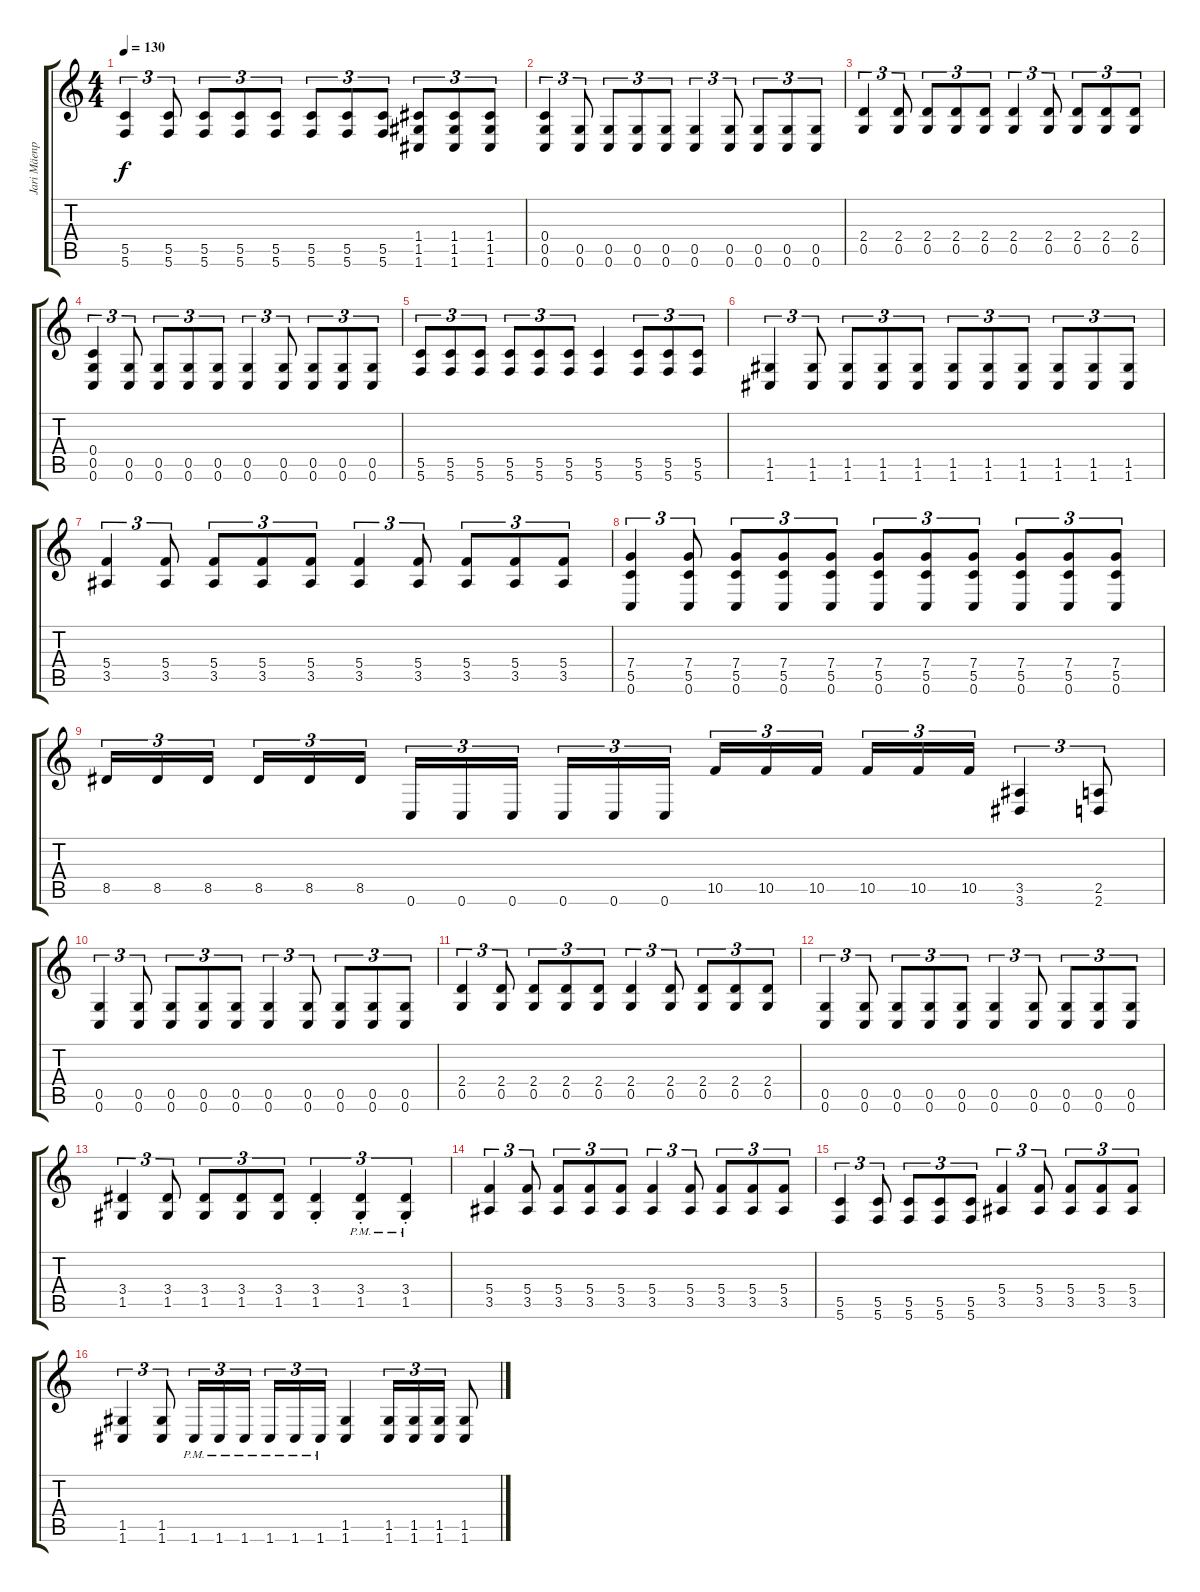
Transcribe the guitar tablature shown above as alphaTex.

\track ("Jari Mäenpää" "Jari Mäenp") {instrument distortionguitar}
\staff {score tabs}
\tuning (D4 A3 F3 C3 G2 C2) {hide}
\ts (4 4)
\tempo 130
\clef g2
\ks c
(5.5 5.6).4{tu (3 2) dy f} (5.5 5.6).8{tu (3 2)} (5.5 5.6).8{tu (3 2)} (5.5 5.6).8{tu (3 2)} (5.5 5.6).8{tu (3 2)} (5.5 5.6).8{tu (3 2)} (5.5 5.6).8{tu (3 2)} (5.5 5.6).8{tu (3 2)} (1.4 1.5 1.6).8{tu (3 2)} (1.4 1.5 1.6).8{tu (3 2)} (1.4 1.5 1.6).8{tu (3 2)} |
(0.4 0.5 0.6).4{tu (3 2)} (0.5 0.6).8{tu (3 2)} (0.5 0.6).8{tu (3 2)} (0.5 0.6).8{tu (3 2)} (0.5 0.6).8{tu (3 2)} (0.5 0.6).4{tu (3 2)} (0.5 0.6).8{tu (3 2)} (0.5 0.6).8{tu (3 2)} (0.5 0.6).8{tu (3 2)} (0.5 0.6).8{tu (3 2)} |
(2.4 0.5).4{tu (3 2)} (2.4 0.5).8{tu (3 2)} (2.4 0.5).8{tu (3 2)} (2.4 0.5).8{tu (3 2)} (2.4 0.5).8{tu (3 2)} (2.4 0.5).4{tu (3 2)} (2.4 0.5).8{tu (3 2)} (2.4 0.5).8{tu (3 2)} (2.4 0.5).8{tu (3 2)} (2.4 0.5).8{tu (3 2)} |
(0.4 0.5 0.6).4{tu (3 2)} (0.5 0.6).8{tu (3 2)} (0.5 0.6).8{tu (3 2)} (0.5 0.6).8{tu (3 2)} (0.5 0.6).8{tu (3 2)} (0.5 0.6).4{tu (3 2)} (0.5 0.6).8{tu (3 2)} (0.5 0.6).8{tu (3 2)} (0.5 0.6).8{tu (3 2)} (0.5 0.6).8{tu (3 2)} |
(5.5 5.6).8{tu (3 2)} (5.5 5.6).8{tu (3 2)} (5.5 5.6).8{tu (3 2)} (5.5 5.6).8{tu (3 2)} (5.5 5.6).8{tu (3 2)} (5.5 5.6).8{tu (3 2)} (5.5 5.6).4 (5.5 5.6).8{tu (3 2)} (5.5 5.6).8{tu (3 2)} (5.5 5.6).8{tu (3 2)} |
(1.5 1.6).4{tu (3 2)} (1.5 1.6).8{tu (3 2)} (1.5 1.6).8{tu (3 2)} (1.5 1.6).8{tu (3 2)} (1.5 1.6).8{tu (3 2)} (1.5 1.6).8{tu (3 2)} (1.5 1.6).8{tu (3 2)} (1.5 1.6).8{tu (3 2)} (1.5 1.6).8{tu (3 2)} (1.5 1.6).8{tu (3 2)} (1.5 1.6).8{tu (3 2)} |
(5.4 3.5).4{tu (3 2)} (5.4 3.5).8{tu (3 2)} (5.4 3.5).8{tu (3 2)} (5.4 3.5).8{tu (3 2)} (5.4 3.5).8{tu (3 2)} (5.4 3.5).4{tu (3 2)} (5.4 3.5).8{tu (3 2)} (5.4 3.5).8{tu (3 2)} (5.4 3.5).8{tu (3 2)} (5.4 3.5).8{tu (3 2)} |
(7.4 5.5 0.6).4{tu (3 2)} (7.4 5.5 0.6).8{tu (3 2)} (7.4 5.5 0.6).8{tu (3 2)} (7.4 5.5 0.6).8{tu (3 2)} (7.4 5.5 0.6).8{tu (3 2)} (7.4 5.5 0.6).8{tu (3 2)} (7.4 5.5 0.6).8{tu (3 2)} (7.4 5.5 0.6).8{tu (3 2)} (7.4 5.5 0.6).8{tu (3 2)} (7.4 5.5 0.6).8{tu (3 2)} (7.4 5.5 0.6).8{tu (3 2)} |
8.5.16{tu (3 2)} 8.5.16{tu (3 2)} 8.5.16{tu (3 2) beam splitsecondary} 8.5.16{tu (3 2)} 8.5.16{tu (3 2)} 8.5.16{tu (3 2)} 0.6.16{tu (3 2)} 0.6.16{tu (3 2)} 0.6.16{tu (3 2) beam splitsecondary} 0.6.16{tu (3 2)} 0.6.16{tu (3 2)} 0.6.16{tu (3 2)} 10.5.16{tu (3 2)} 10.5.16{tu (3 2)} 10.5.16{tu (3 2) beam splitsecondary} 10.5.16{tu (3 2)} 10.5.16{tu (3 2)} 10.5.16{tu (3 2)} (3.5 3.6).4{tu (3 2)} (2.5 2.6).8{tu (3 2)} |
(0.5 0.6).4{tu (3 2)} (0.5 0.6).8{tu (3 2)} (0.5 0.6).8{tu (3 2)} (0.5 0.6).8{tu (3 2)} (0.5 0.6).8{tu (3 2)} (0.5 0.6).4{tu (3 2)} (0.5 0.6).8{tu (3 2)} (0.5 0.6).8{tu (3 2)} (0.5 0.6).8{tu (3 2)} (0.5 0.6).8{tu (3 2)} |
(2.4 0.5).4{tu (3 2)} (2.4 0.5).8{tu (3 2)} (2.4 0.5).8{tu (3 2)} (2.4 0.5).8{tu (3 2)} (2.4 0.5).8{tu (3 2)} (2.4 0.5).4{tu (3 2)} (2.4 0.5).8{tu (3 2)} (2.4 0.5).8{tu (3 2)} (2.4 0.5).8{tu (3 2)} (2.4 0.5).8{tu (3 2)} |
(0.5 0.6).4{tu (3 2)} (0.5 0.6).8{tu (3 2)} (0.5 0.6).8{tu (3 2)} (0.5 0.6).8{tu (3 2)} (0.5 0.6).8{tu (3 2)} (0.5 0.6).4{tu (3 2)} (0.5 0.6).8{tu (3 2)} (0.5 0.6).8{tu (3 2)} (0.5 0.6).8{tu (3 2)} (0.5 0.6).8{tu (3 2)} |
(3.4 1.5).4{tu (3 2)} (3.4 1.5).8{tu (3 2)} (3.4 1.5).8{tu (3 2)} (3.4 1.5).8{tu (3 2)} (3.4 1.5).8{tu (3 2)} (3.4{st} 1.5{st}).4{tu (3 2)} (3.4{pm st} 1.5{pm st}).4{tu (3 2)} (3.4{pm st} 1.5{pm st}).4{tu (3 2)} |
(5.4 3.5).4{tu (3 2)} (5.4 3.5).8{tu (3 2)} (5.4 3.5).8{tu (3 2)} (5.4 3.5).8{tu (3 2)} (5.4 3.5).8{tu (3 2)} (5.4 3.5).4{tu (3 2)} (5.4 3.5).8{tu (3 2)} (5.4 3.5).8{tu (3 2)} (5.4 3.5).8{tu (3 2)} (5.4 3.5).8{tu (3 2)} |
(5.5 5.6).4{tu (3 2)} (5.5 5.6).8{tu (3 2)} (5.5 5.6).8{tu (3 2)} (5.5 5.6).8{tu (3 2)} (5.5 5.6).8{tu (3 2)} (5.4 3.5).4{tu (3 2)} (5.4 3.5).8{tu (3 2)} (5.4 3.5).8{tu (3 2)} (5.4 3.5).8{tu (3 2)} (5.4 3.5).8{tu (3 2)} |
(1.5 1.6).4{tu (3 2)} (1.5 1.6).8{tu (3 2)} 1.6{pm}.16{tu (3 2)} 1.6{pm}.16{tu (3 2)} 1.6{pm}.16{tu (3 2) beam splitsecondary} 1.6{pm}.16{tu (3 2)} 1.6{pm}.16{tu (3 2)} 1.6{pm}.16{tu (3 2)} (1.5 1.6).4 (1.5 1.6).16{tu (3 2)} (1.5 1.6).16{tu (3 2)} (1.5 1.6).16{tu (3 2)} (1.5 1.6).8
